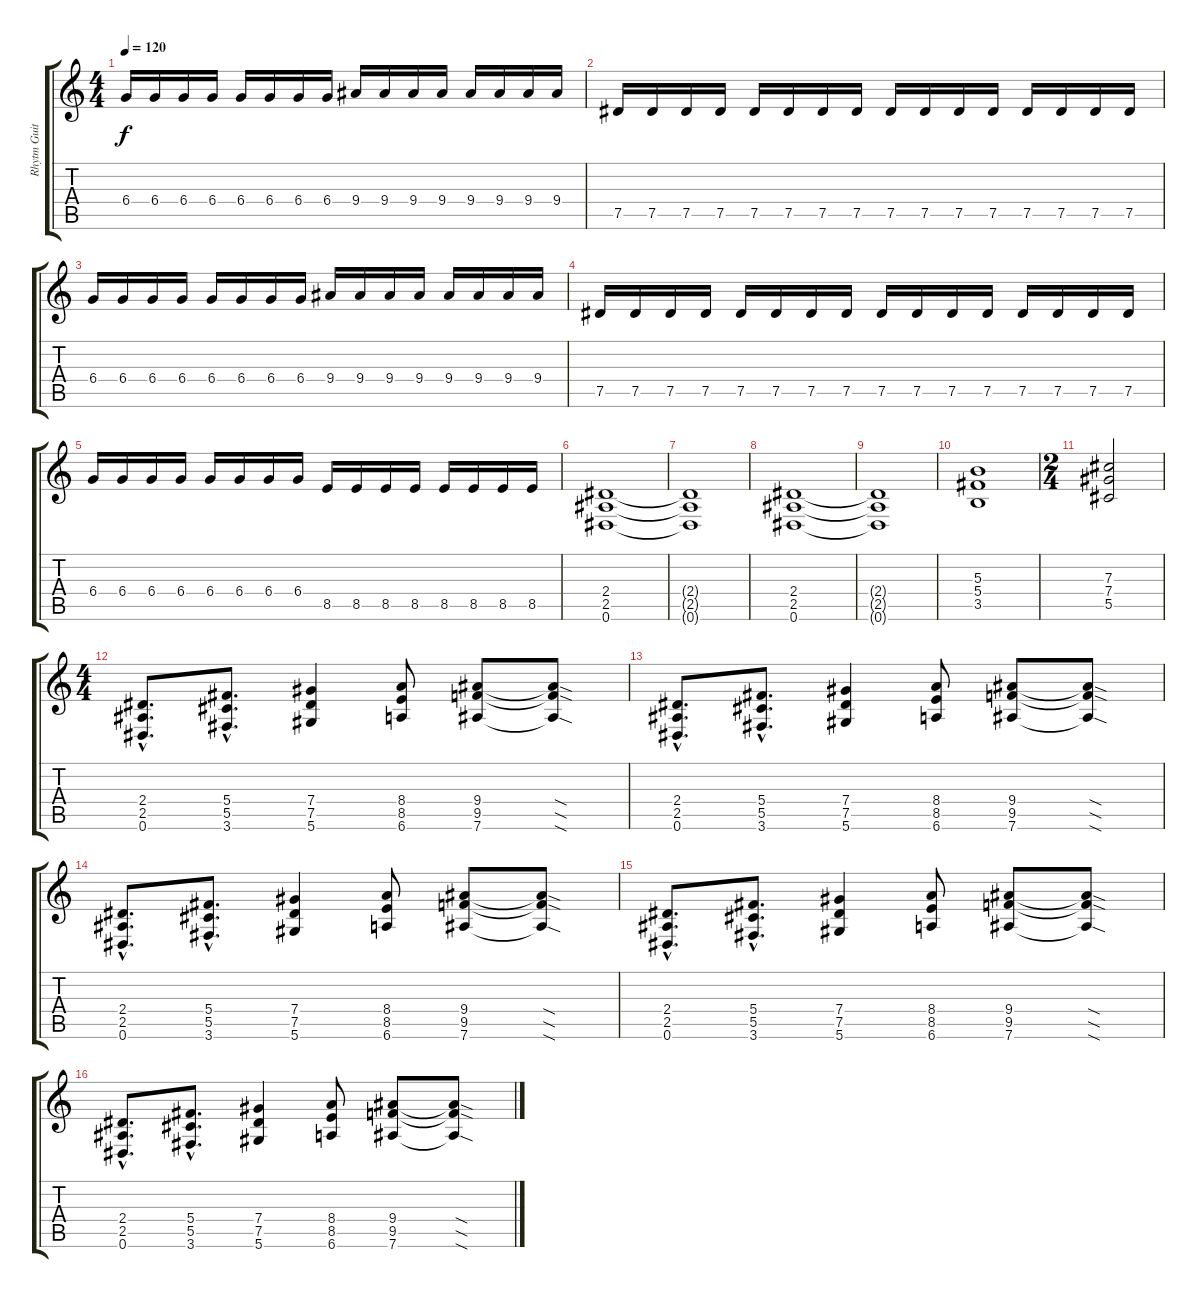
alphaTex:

\track ("Rhytm Guitar" "Rhytm Guit") {instrument distortionguitar}
\staff {score tabs}
\tuning (Eb4 Bb3 Gb3 Db3 Ab2 Eb2) {hide}
\ts (4 4)
\tempo 120
\clef g2
\ks c
6.4.16{dy f} 6.4.16 6.4.16 6.4.16 6.4.16 6.4.16 6.4.16 6.4.16 9.4.16 9.4.16 9.4.16 9.4.16 9.4.16 9.4.16 9.4.16 9.4.16 |
7.5.16 7.5.16 7.5.16 7.5.16 7.5.16 7.5.16 7.5.16 7.5.16 7.5.16 7.5.16 7.5.16 7.5.16 7.5.16 7.5.16 7.5.16 7.5.16 |
6.4.16 6.4.16 6.4.16 6.4.16 6.4.16 6.4.16 6.4.16 6.4.16 9.4.16 9.4.16 9.4.16 9.4.16 9.4.16 9.4.16 9.4.16 9.4.16 |
7.5.16 7.5.16 7.5.16 7.5.16 7.5.16 7.5.16 7.5.16 7.5.16 7.5.16 7.5.16 7.5.16 7.5.16 7.5.16 7.5.16 7.5.16 7.5.16 |
6.4.16 6.4.16 6.4.16 6.4.16 6.4.16 6.4.16 6.4.16 6.4.16 8.5.16 8.5.16 8.5.16 8.5.16 8.5.16 8.5.16 8.5.16 8.5.16 |
(2.4 2.5 0.6).1 |
(2.4{t} 2.5{t} 0.6{t}).1 |
(2.4 2.5 0.6).1 |
(2.4{t} 2.5{t} 0.6{t}).1 |
(5.3 5.4 3.5).1 |
\ts (2 4)
(7.3 7.4 5.5).2 |
\ts (4 4)
(2.4{hac} 2.5{hac} 0.6{hac}).8{d} (5.4{hac} 5.5{hac} 3.6{hac}).8{d} (7.4 7.5 5.6).4 (8.4 8.5 6.6).8 (9.4 9.5 7.6).8 (9.4{sod t} 9.5{sod t} 7.6{sod t}).8 |
(2.4{hac} 2.5{hac} 0.6{hac}).8{d} (5.4{hac} 5.5{hac} 3.6{hac}).8{d} (7.4 7.5 5.6).4 (8.4 8.5 6.6).8 (9.4 9.5 7.6).8 (9.4{sod t} 9.5{sod t} 7.6{sod t}).8 |
(2.4{hac} 2.5{hac} 0.6{hac}).8{d} (5.4{hac} 5.5{hac} 3.6{hac}).8{d} (7.4 7.5 5.6).4 (8.4 8.5 6.6).8 (9.4 9.5 7.6).8 (9.4{sod t} 9.5{sod t} 7.6{sod t}).8 |
(2.4{hac} 2.5{hac} 0.6{hac}).8{d} (5.4{hac} 5.5{hac} 3.6{hac}).8{d} (7.4 7.5 5.6).4 (8.4 8.5 6.6).8 (9.4 9.5 7.6).8 (9.4{sod t} 9.5{sod t} 7.6{sod t}).8 |
(2.4{hac} 2.5{hac} 0.6{hac}).8{d} (5.4{hac} 5.5{hac} 3.6{hac}).8{d} (7.4 7.5 5.6).4 (8.4 8.5 6.6).8 (9.4 9.5 7.6).8 (9.4{sod t} 9.5{sod t} 7.6{sod t}).8
